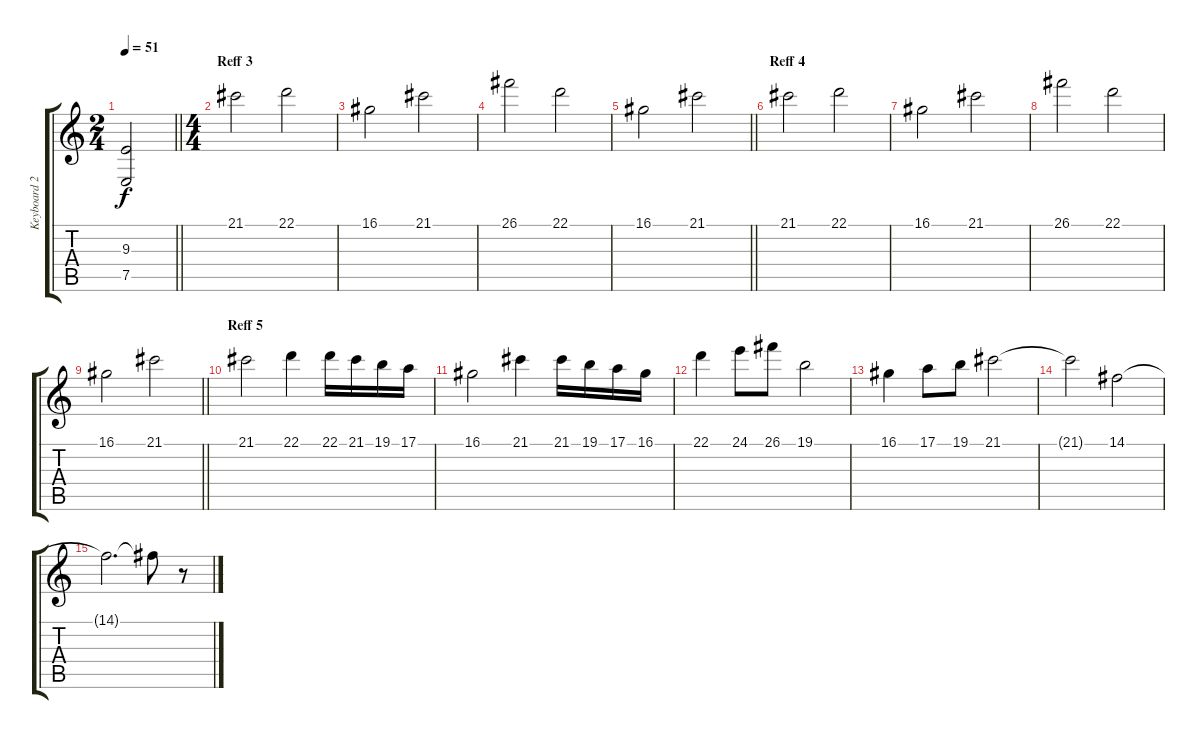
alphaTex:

\track ("Keyboard 2" "Keyboard 2") {instrument stringensemble1}
\staff {score tabs}
\tuning (E4 B3 G3 D3 A2 E2) {hide}
\ts (2 4)
\tempo 51
\clef g2
\barLineRight lightlight
\ks c
(9.3 7.5).2{dy f} |
\ts (4 4)
\section ("" "Reff 3")
21.1.2{balance 1} 22.1.2 |
16.1.2 21.1.2 |
26.1.2 22.1.2 |
\barLineRight lightlight
16.1.2 21.1.2 |
\section ("" "Reff 4")
21.1.2 22.1.2 |
16.1.2 21.1.2 |
26.1.2 22.1.2 |
\barLineRight lightlight
16.1.2 21.1.2 |
\section ("" "Reff 5")
21.1.2 22.1.4 22.1.16 21.1.16 19.1.16 17.1.16 |
16.1.2 21.1.4 21.1.16 19.1.16 17.1.16 16.1.16 |
22.1.4 24.1.8 26.1.8 19.1.2 |
16.1.4 17.1.8 19.1.8 21.1.2 |
21.1{t}.2 14.1.2 |
14.1{t}.2{d} 14.1{t}.8 r.8
